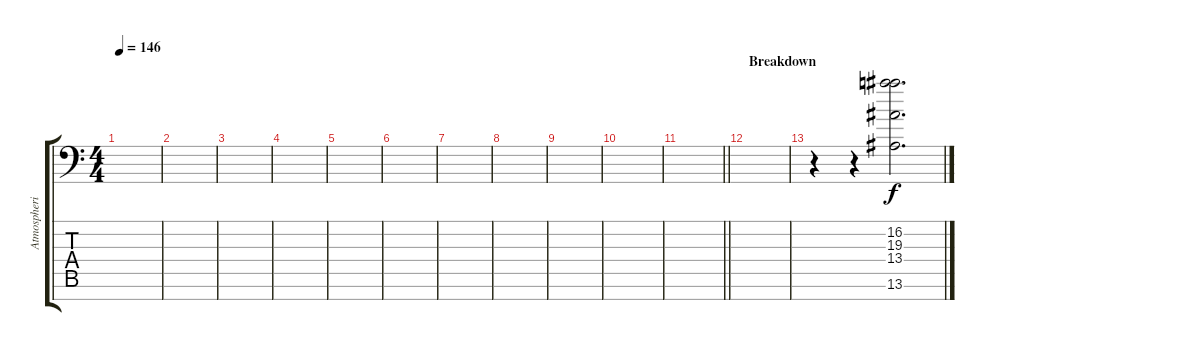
\track ("Atmospherics 1" "Atmospheri") {instrument distortionguitar}
\staff {score tabs}
\tuning (B3 Gb3 D3 A2 E2 A1 E1) {hide}
\ts (4 4)
\tempo 146
\clef f4
\ks aminor
|
|
|
|
|
|
|
|
|
|
\barLineRight lightlight
|
\section ("" "Breakdown")
|
r.4 r.4 (16.2 19.3 13.4 13.6).2{d volume 13 balance 8 instrument reversecymbal}
